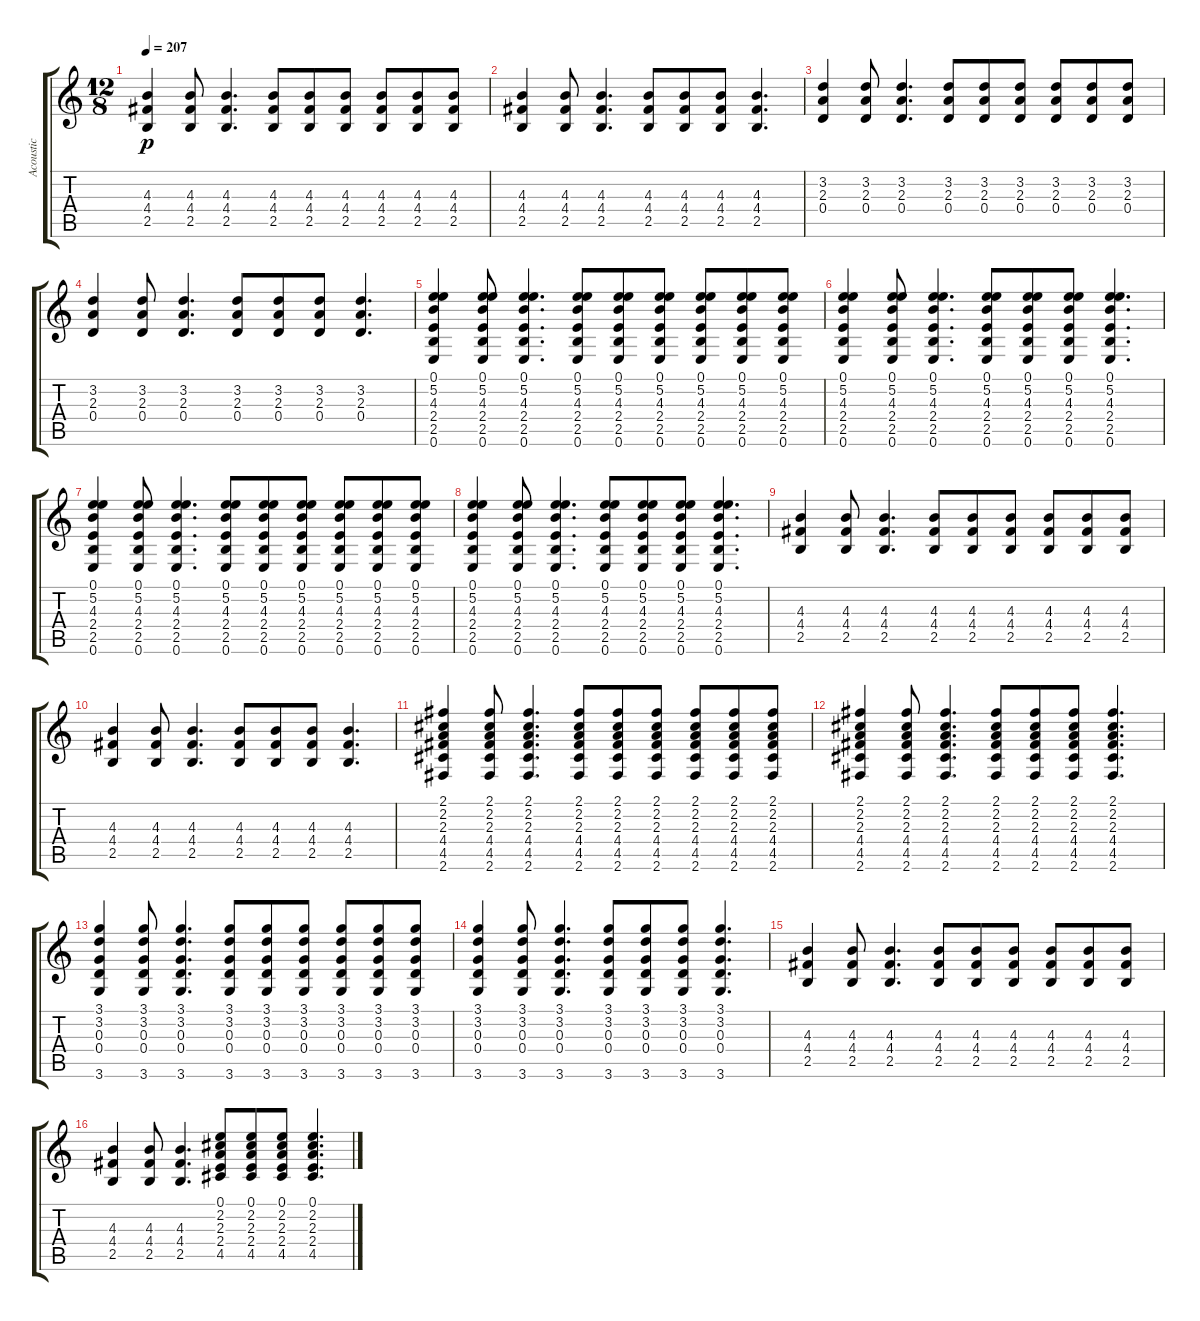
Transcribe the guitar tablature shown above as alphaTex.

\track ("Acoustic" "Acoustic") {instrument acousticguitarnylon}
\staff {score tabs}
\tuning (E4 B3 G3 D3 A2 E2) {hide}
\ts (12 8)
\tempo 207
\clef g2
\ks c
(4.3 4.4 2.5).4{dy p} (4.3 4.4 2.5).8 (4.3 4.4 2.5).4{d} (4.3 4.4 2.5).8 (4.3 4.4 2.5).8 (4.3 4.4 2.5).8 (4.3 4.4 2.5).8 (4.3 4.4 2.5).8 (4.3 4.4 2.5).8 |
(4.3 4.4 2.5).4 (4.3 4.4 2.5).8 (4.3 4.4 2.5).4{d} (4.3 4.4 2.5).8 (4.3 4.4 2.5).8 (4.3 4.4 2.5).8 (4.3 4.4 2.5).4{d} |
(3.2 2.3 0.4).4 (3.2 2.3 0.4).8 (3.2 2.3 0.4).4{d} (3.2 2.3 0.4).8 (3.2 2.3 0.4).8 (3.2 2.3 0.4).8 (3.2 2.3 0.4).8 (3.2 2.3 0.4).8 (3.2 2.3 0.4).8 |
(3.2 2.3 0.4).4 (3.2 2.3 0.4).8 (3.2 2.3 0.4).4{d} (3.2 2.3 0.4).8 (3.2 2.3 0.4).8 (3.2 2.3 0.4).8 (3.2 2.3 0.4).4{d} |
(0.1 5.2 4.3 2.4 2.5 0.6).4 (0.1 5.2 4.3 2.4 2.5 0.6).8 (0.1 5.2 4.3 2.4 2.5 0.6).4{d} (0.1 5.2 4.3 2.4 2.5 0.6).8 (0.1 5.2 4.3 2.4 2.5 0.6).8 (0.1 5.2 4.3 2.4 2.5 0.6).8 (0.1 5.2 4.3 2.4 2.5 0.6).8 (0.1 5.2 4.3 2.4 2.5 0.6).8 (0.1 5.2 4.3 2.4 2.5 0.6).8 |
(0.1 5.2 4.3 2.4 2.5 0.6).4 (0.1 5.2 4.3 2.4 2.5 0.6).8 (0.1 5.2 4.3 2.4 2.5 0.6).4{d} (0.1 5.2 4.3 2.4 2.5 0.6).8 (0.1 5.2 4.3 2.4 2.5 0.6).8 (0.1 5.2 4.3 2.4 2.5 0.6).8 (0.1 5.2 4.3 2.4 2.5 0.6).4{d} |
(0.1 5.2 4.3 2.4 2.5 0.6).4 (0.1 5.2 4.3 2.4 2.5 0.6).8 (0.1 5.2 4.3 2.4 2.5 0.6).4{d} (0.1 5.2 4.3 2.4 2.5 0.6).8 (0.1 5.2 4.3 2.4 2.5 0.6).8 (0.1 5.2 4.3 2.4 2.5 0.6).8 (0.1 5.2 4.3 2.4 2.5 0.6).8 (0.1 5.2 4.3 2.4 2.5 0.6).8 (0.1 5.2 4.3 2.4 2.5 0.6).8 |
(0.1 5.2 4.3 2.4 2.5 0.6).4 (0.1 5.2 4.3 2.4 2.5 0.6).8 (0.1 5.2 4.3 2.4 2.5 0.6).4{d} (0.1 5.2 4.3 2.4 2.5 0.6).8 (0.1 5.2 4.3 2.4 2.5 0.6).8 (0.1 5.2 4.3 2.4 2.5 0.6).8 (0.1 5.2 4.3 2.4 2.5 0.6).4{d} |
(4.3 4.4 2.5).4 (4.3 4.4 2.5).8 (4.3 4.4 2.5).4{d} (4.3 4.4 2.5).8 (4.3 4.4 2.5).8 (4.3 4.4 2.5).8 (4.3 4.4 2.5).8 (4.3 4.4 2.5).8 (4.3 4.4 2.5).8 |
(4.3 4.4 2.5).4 (4.3 4.4 2.5).8 (4.3 4.4 2.5).4{d} (4.3 4.4 2.5).8 (4.3 4.4 2.5).8 (4.3 4.4 2.5).8 (4.3 4.4 2.5).4{d} |
(2.1 2.2 2.3 4.4 4.5 2.6).4 (2.1 2.2 2.3 4.4 4.5 2.6).8 (2.1 2.2 2.3 4.4 4.5 2.6).4{d} (2.1 2.2 2.3 4.4 4.5 2.6).8 (2.1 2.2 2.3 4.4 4.5 2.6).8 (2.1 2.2 2.3 4.4 4.5 2.6).8 (2.1 2.2 2.3 4.4 4.5 2.6).8 (2.1 2.2 2.3 4.4 4.5 2.6).8 (2.1 2.2 2.3 4.4 4.5 2.6).8 |
(2.1 2.2 2.3 4.4 4.5 2.6).4 (2.1 2.2 2.3 4.4 4.5 2.6).8 (2.1 2.2 2.3 4.4 4.5 2.6).4{d} (2.1 2.2 2.3 4.4 4.5 2.6).8 (2.1 2.2 2.3 4.4 4.5 2.6).8 (2.1 2.2 2.3 4.4 4.5 2.6).8 (2.1 2.2 2.3 4.4 4.5 2.6).4{d} |
(3.1 3.2 0.3 0.4 3.6).4 (3.1 3.2 0.3 0.4 3.6).8 (3.1 3.2 0.3 0.4 3.6).4{d} (3.1 3.2 0.3 0.4 3.6).8 (3.1 3.2 0.3 0.4 3.6).8 (3.1 3.2 0.3 0.4 3.6).8 (3.1 3.2 0.3 0.4 3.6).8 (3.1 3.2 0.3 0.4 3.6).8 (3.1 3.2 0.3 0.4 3.6).8 |
(3.1 3.2 0.3 0.4 3.6).4 (3.1 3.2 0.3 0.4 3.6).8 (3.1 3.2 0.3 0.4 3.6).4{d} (3.1 3.2 0.3 0.4 3.6).8 (3.1 3.2 0.3 0.4 3.6).8 (3.1 3.2 0.3 0.4 3.6).8 (3.1 3.2 0.3 0.4 3.6).4{d} |
(4.3 4.4 2.5).4 (4.3 4.4 2.5).8 (4.3 4.4 2.5).4{d} (4.3 4.4 2.5).8 (4.3 4.4 2.5).8 (4.3 4.4 2.5).8 (4.3 4.4 2.5).8 (4.3 4.4 2.5).8 (4.3 4.4 2.5).8 |
(4.3 4.4 2.5).4 (4.3 4.4 2.5).8 (4.3 4.4 2.5).4{d} (0.1 2.2 2.3 2.4 4.5).8 (0.1 2.2 2.3 2.4 4.5).8 (0.1 2.2 2.3 2.4 4.5).8 (0.1 2.2 2.3 2.4 4.5).4{d}
